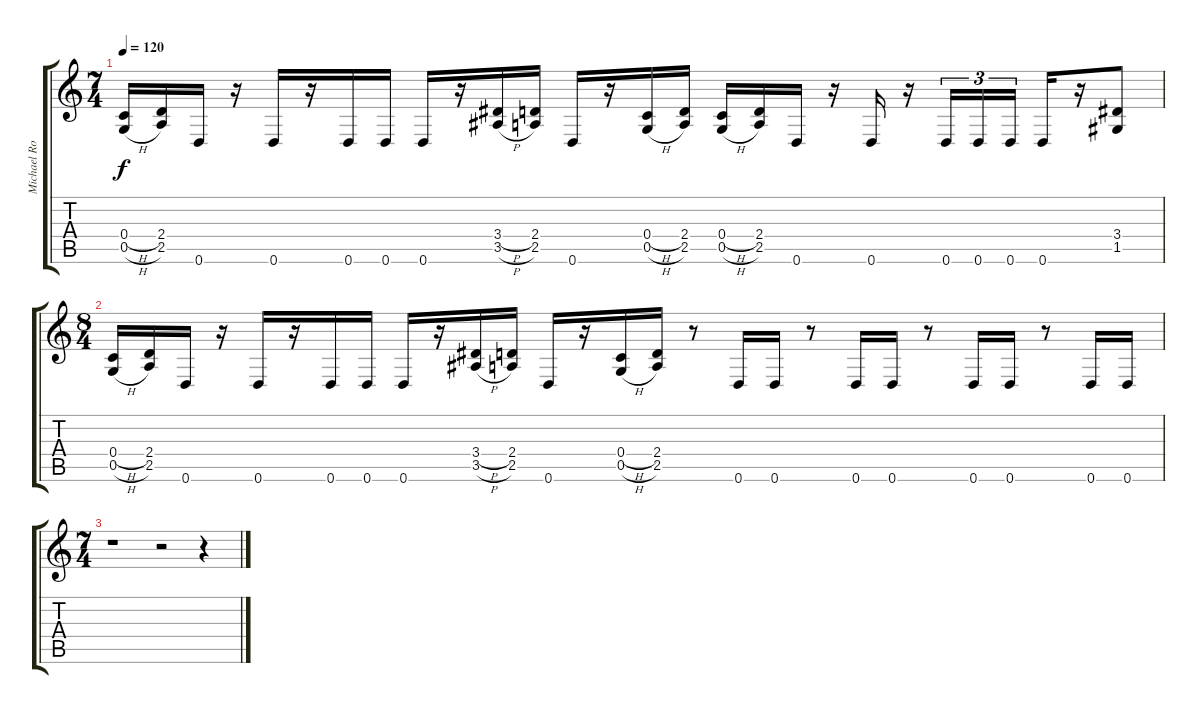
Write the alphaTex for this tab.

\track ("Michael Romeo" "Michael Ro") {instrument distortionguitar}
\staff {score tabs}
\tuning (D4 A3 F3 C3 G2 D2) {hide}
\ts (7 4)
\tempo 120
\clef g2
\ks c
(0.4{h} 0.5{h}).16{dy f} (2.4 2.5).16 0.6.16 r.16 0.6.16 r.16 0.6.16 0.6.16 0.6.16 r.16 (3.4{h} 3.5{h}).16 (2.4 2.5).16 0.6.16 r.16 (0.4{h} 0.5{h}).16 (2.4 2.5).16 (0.4{h} 0.5{h}).16 (2.4 2.5).16 0.6.16 r.16 0.6.16 r.16 0.6.16{tu (3 2)} 0.6.16{tu (3 2)} 0.6.16{tu (3 2)} 0.6.16 r.16 (3.4 1.5).8 |
\ts (8 4)
(0.4{h} 0.5{h}).16 (2.4 2.5).16 0.6.16 r.16 0.6.16 r.16 0.6.16 0.6.16 0.6.16 r.16 (3.4{h} 3.5{h}).16 (2.4 2.5).16 0.6.16 r.16 (0.4{h} 0.5{h}).16 (2.4 2.5).16 r.8 0.6.16 0.6.16 r.8 0.6.16 0.6.16 r.8 0.6.16 0.6.16 r.8 0.6.16 0.6.16 |
\ts (7 4)
r.1{txt ""} r.2 r.4
